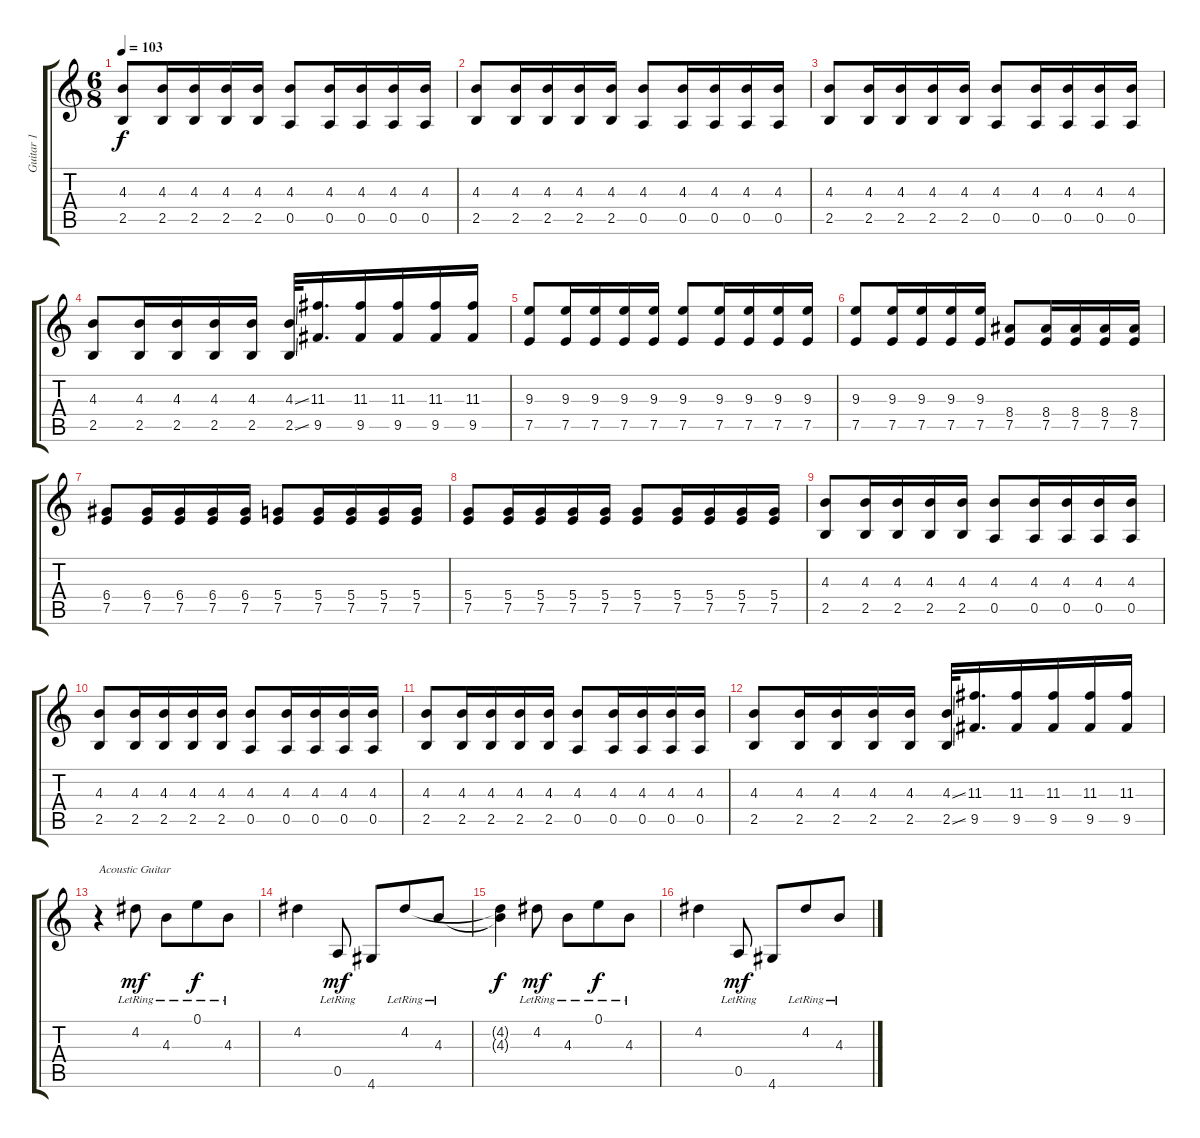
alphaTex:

\track ("Guitar 1" "Guitar 1") {instrument distortionguitar}
\staff {score tabs}
\tuning (E4 B3 G3 D3 A2 E2) {hide}
\ts (6 8)
\tempo 103
\clef g2
\ks c
(4.3 2.5).8{dy f} (4.3 2.5).16 (4.3 2.5).16 (4.3 2.5).16 (4.3 2.5).16 (4.3 0.5).8 (4.3 0.5).16 (4.3 0.5).16 (4.3 0.5).16 (4.3 0.5).16 |
(4.3 2.5).8 (4.3 2.5).16 (4.3 2.5).16 (4.3 2.5).16 (4.3 2.5).16 (4.3 0.5).8 (4.3 0.5).16 (4.3 0.5).16 (4.3 0.5).16 (4.3 0.5).16 |
(4.3 2.5).8 (4.3 2.5).16 (4.3 2.5).16 (4.3 2.5).16 (4.3 2.5).16 (4.3 0.5).8 (4.3 0.5).16 (4.3 0.5).16 (4.3 0.5).16 (4.3 0.5).16 |
(4.3 2.5).8 (4.3 2.5).16 (4.3 2.5).16 (4.3 2.5).16 (4.3 2.5).16 (4.3{ss} 2.5{ss}).32 (11.3 9.5).16{d} (11.3 9.5).16 (11.3 9.5).16 (11.3 9.5).16 (11.3 9.5).16 |
(9.3 7.5).8 (9.3 7.5).16 (9.3 7.5).16 (9.3 7.5).16 (9.3 7.5).16 (9.3 7.5).8 (9.3 7.5).16 (9.3 7.5).16 (9.3 7.5).16 (9.3 7.5).16 |
(9.3 7.5).8 (9.3 7.5).16 (9.3 7.5).16 (9.3 7.5).16 (9.3 7.5).16 (8.4 7.5).8 (8.4 7.5).16 (8.4 7.5).16 (8.4 7.5).16 (8.4 7.5).16 |
(6.4 7.5).8 (6.4 7.5).16 (6.4 7.5).16 (6.4 7.5).16 (6.4 7.5).16 (5.4 7.5).8 (5.4 7.5).16 (5.4 7.5).16 (5.4 7.5).16 (5.4 7.5).16 |
(5.4 7.5).8 (5.4 7.5).16 (5.4 7.5).16 (5.4 7.5).16 (5.4 7.5).16 (5.4 7.5).8 (5.4 7.5).16 (5.4 7.5).16 (5.4 7.5).16 (5.4 7.5).16 |
(4.3 2.5).8 (4.3 2.5).16 (4.3 2.5).16 (4.3 2.5).16 (4.3 2.5).16 (4.3 0.5).8 (4.3 0.5).16 (4.3 0.5).16 (4.3 0.5).16 (4.3 0.5).16 |
(4.3 2.5).8 (4.3 2.5).16 (4.3 2.5).16 (4.3 2.5).16 (4.3 2.5).16 (4.3 0.5).8 (4.3 0.5).16 (4.3 0.5).16 (4.3 0.5).16 (4.3 0.5).16 |
(4.3 2.5).8 (4.3 2.5).16 (4.3 2.5).16 (4.3 2.5).16 (4.3 2.5).16 (4.3 0.5).8 (4.3 0.5).16 (4.3 0.5).16 (4.3 0.5).16 (4.3 0.5).16 |
(4.3 2.5).8{balance 8} (4.3 2.5).16 (4.3 2.5).16 (4.3 2.5).16 (4.3 2.5).16 (4.3{ss} 2.5{ss}).32 (11.3 9.5).16{d} (11.3 9.5).16 (11.3 9.5).16 (11.3 9.5).16 (11.3 9.5).16 |
r.4{txt "Acoustic Guitar" volume 15 balance 8 instrument acousticguitarsteel} 4.2{lr}.8{dy mf} 4.3{lr}.8 0.1{lr}.8{dy f} 4.3{lr}.8 |
4.2.4 0.5{lr}.8{dy mf} 4.6.8 4.2{lr}.8 4.3{lr}.8 |
(4.2{t} 4.3{t}).4{dy f volume 15 balance 8 instrument acousticguitarsteel} 4.2{lr}.8{dy mf} 4.3{lr}.8 0.1{lr}.8{dy f} 4.3{lr}.8 |
4.2.4 0.5{lr}.8{dy mf} 4.6.8 4.2{lr}.8 4.3{lr}.8
